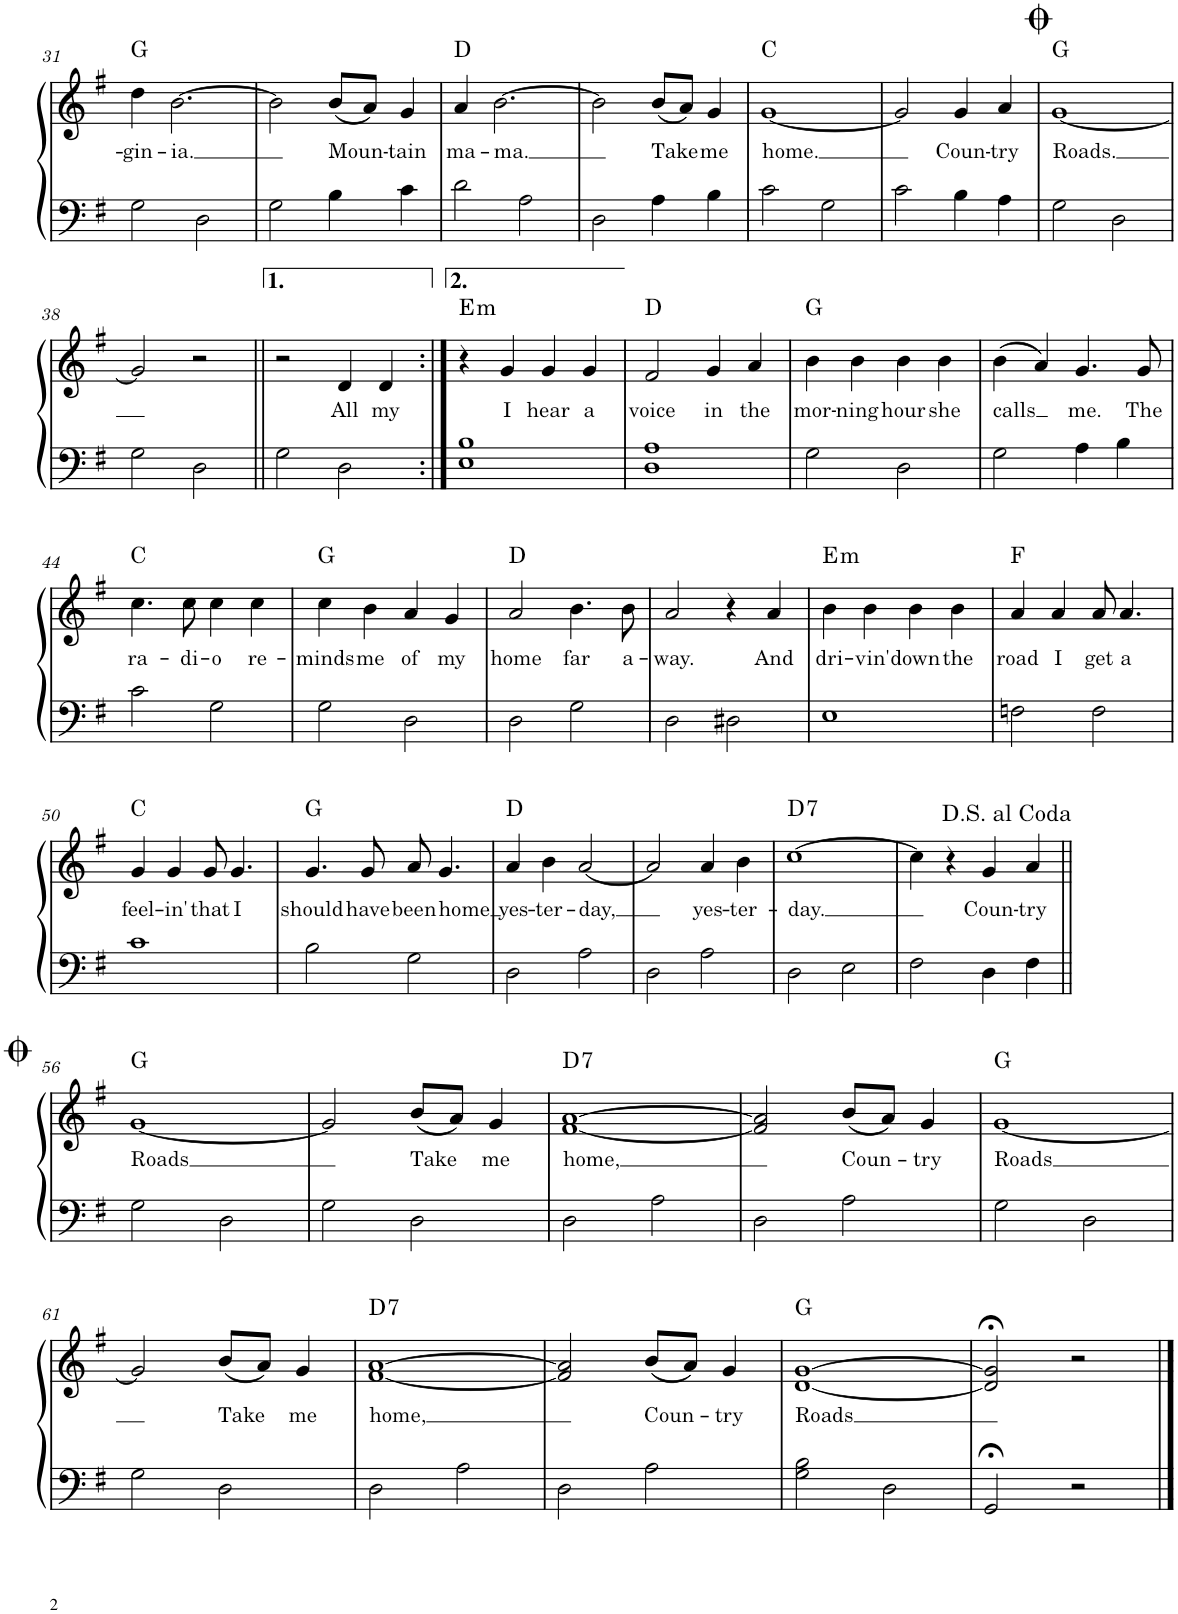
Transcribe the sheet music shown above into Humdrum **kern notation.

**kern	**kern	**text	**harte
*part1	*part1	*part1	*part1
*staff2	*staff1	*staff1	*
*I"Piano	*	*	*
*I'Pno.	*	*	*
!!LO:PB:g=z
*clefF4	*clefG2	*	*
*k[f#]	*k[f#]	*	*
*M4/4	*M4/4	*	*
=31	=31	=31	=31
!	!	!LO:LY:b	!
2G\	4dd\	-gin-	G:maj
!	!	!LO:LY:b	!
.	[2.b\	-ia.	.
2D\	.	.	.
=32	=32	=32	=32
2G\	2b\]	.	.
!	!	!LO:LY:b	!
4B\	(8b/L	Moun-	.
.	8a/J)	.	.
!	!	!LO:LY:b	!
4c\	4g/	-tain	.
=33	=33	=33	=33
!	!	!LO:LY:b	!
2d\	4a/	ma-	D:maj
!	!	!LO:LY:b	!
.	[2.b\	-ma.	.
2A\	.	.	.
=34	=34	=34	=34
2D\	2b\]	.	.
!	!	!LO:LY:b	!
4A\	(8b/L	Take	.
.	8a/J)	.	.
!	!	!LO:LY:b	!
4B\	4g/	me	.
=35	=35	=35	=35
!	!	!LO:LY:b	!
2c\	[1g	home.	C:maj
2G\	.	.	.
=36	=36	=36	=36
2c\	2g/]	.	.
!	!	!LO:LY:b	!
4B\	4g/	Coun-	.
!	!	!LO:LY:b	!
4A\	4a/	-try	.
=37	=37	=37	=37
!	!	!LO:LY:b	!
2G\	[1g	Roads.	G:maj
2D\	.	.	.
!!LO:LB:g=z
=38	=38	=38	=38
2G\	2g/]	.	.
2D\	2r	.	.
=39||	=39||	=39||	=39||
2G\	2r	.	.
!	!	!LO:LY:b	!
2D\	4d/	All	.
!	!	!LO:LY:b	!
.	4d/	my	.
=40:|!	=40:|!	=40:|!	=40:|!
!	!	!	!LO:H:kt=m
1E 1B	4r	.	E:min
!	!	!LO:LY:b	!
.	4g/	I	.
!	!	!LO:LY:b	!
.	4g/	hear	.
!	!	!LO:LY:b	!
.	4g/	a	.
=41	=41	=41	=41
!	!	!LO:LY:b	!
1D 1A	2f#/	voice	D:maj
!	!	!LO:LY:b	!
.	4g/	in	.
!	!	!LO:LY:b	!
.	4a/	the	.
=42	=42	=42	=42
!	!	!LO:LY:b	!
2G\	4b\	mor-	G:maj
!	!	!LO:LY:b	!
.	4b\	-ning	.
!	!	!LO:LY:b	!
2D\	4b\	hour	.
!	!	!LO:LY:b	!
.	4b\	she	.
=43	=43	=43	=43
!	!	!LO:LY:b	!
2G\	(4b\	calls	.
.	4a/)	.	.
!	!	!LO:LY:b	!
4A\	4.g/	me.	.
4B\	.	.	.
!	!	!LO:LY:b	!
.	8g/	The	.
!!LO:LB:g=z
=44	=44	=44	=44
!	!	!LO:LY:b	!
2c\	4.cc\	ra-	C:maj
!	!	!LO:LY:b	!
.	8cc\	-di-	.
!	!	!LO:LY:b	!
2G\	4cc\	-o	.
!	!	!LO:LY:b	!
.	4cc\	re-	.
=45	=45	=45	=45
!	!	!LO:LY:b	!
2G\	4cc\	-minds	G:maj
!	!	!LO:LY:b	!
.	4b\	me	.
!	!	!LO:LY:b	!
2D\	4a/	of	.
!	!	!LO:LY:b	!
.	4g/	my	.
=46	=46	=46	=46
!	!	!LO:LY:b	!
2D\	2a/	home	D:maj
!	!	!LO:LY:b	!
2G\	4.b\	far	.
!	!	!LO:LY:b	!
.	8b\	a-	.
=47	=47	=47	=47
!	!	!LO:LY:b	!
2D\	2a/	-way.	.
2D#X\	4r	.	.
!	!	!LO:LY:b	!
.	4a/	And	.
=48	=48	=48	=48
!	!	!LO:LY:b	!LO:H:kt=m
1E	4b\	dri-	E:min
!	!	!LO:LY:b	!
.	4b\	-vin'	.
!	!	!LO:LY:b	!
.	4b\	down	.
!	!	!LO:LY:b	!
.	4b\	the	.
=49	=49	=49	=49
!	!	!LO:LY:b	!
2Fn\	4a/	road	F:maj
!	!	!LO:LY:b	!
.	4a/	I	.
!	!	!LO:LY:b	!
2F\	8a/	get	.
!	!	!LO:LY:b	!
.	4.a/	a	.
!!LO:LB:g=z
=50	=50	=50	=50
!	!	!LO:LY:b	!
1c	4g/	feel-	C:maj
!	!	!LO:LY:b	!
.	4g/	-in'	.
!	!	!LO:LY:b	!
.	8g/	that	.
!	!	!LO:LY:b	!
.	4.g/	I	.
=51	=51	=51	=51
!	!	!LO:LY:b	!
2B\	4.g/	should	G:maj
!	!	!LO:LY:b	!
.	8g/	have	.
!	!	!LO:LY:b	!
2G\	8a/	been	.
!	!	!LO:LY:b	!
.	4.g/	home	.
=52	=52	=52	=52
!	!	!LO:LY:b	!
2D\	4a/	yes-	D:maj
!	!	!LO:LY:b	!
.	4b\	-ter-	.
!	!	!LO:LY:b	!
2A\	[2a/	-day,	.
=53	=53	=53	=53
2D\	2a/]	.	.
!	!	!LO:LY:b	!
2A\	4a/	yes-	.
!	!	!LO:LY:b	!
.	4b\	-ter-	.
=54	=54	=54	=54
!	!	!LO:LY:b	!LO:H:kt=7
2D\	[1cc	-day.	D:7
2E\	.	.	.
=55	=55	=55	=55
2F#\	4cc\]	.	.
.	4r	.	.
!	!	!LO:LY:b	!
4D\	4g/	Coun-	.
!	!	!LO:LY:b	!
4F#\	4a/	-try	.
!!LO:LB:g=z
=56||	=56||	=56||	=56||
!	!	!LO:LY:b	!
2G\	[1g	Roads	G:maj
2D\	.	.	.
=57	=57	=57	=57
2G\	2g/]	.	.
!	!	!LO:LY:b	!
2D\	(8b/L	Take	.
.	8a/J)	.	.
!	!	!LO:LY:b	!
.	4g/	me	.
=58	=58	=58	=58
!	!	!LO:LY:b	!LO:H:kt=7
2D\	[1f# [1a	home,	D:7
2A\	.	.	.
=59	=59	=59	=59
2D\	2f#/] 2a/]	.	.
!	!	!LO:LY:b	!
2A\	(8b/L	Coun-	.
.	8a/J)	.	.
!	!	!LO:LY:b	!
.	4g/	-try	.
=60	=60	=60	=60
!	!	!LO:LY:b	!
2G\	[1g	Roads	G:maj
2D\	.	.	.
!!LO:LB:g=z
=61	=61	=61	=61
2G\	2g/]	.	.
!	!	!LO:LY:b	!
2D\	(8b/L	Take	.
.	8a/J)	.	.
!	!	!LO:LY:b	!
.	4g/	me	.
=62	=62	=62	=62
!	!	!LO:LY:b	!LO:H:kt=7
2D\	[1f# [1a	home,	D:7
2A\	.	.	.
=63	=63	=63	=63
2D\	2f#/] 2a/]	.	.
!	!	!LO:LY:b	!
2A\	(8b/L	Coun-	.
.	8a/J)	.	.
!	!	!LO:LY:b	!
.	4g/	-try	.
=64	=64	=64	=64
!	!	!LO:LY:b	!
2G\ 2B\	[1d [1g	Roads	G:maj
2D\	.	.	.
=65	=65	=65	=65
2GG;</	2d/];< 2g/];<	.	.
2r	2r	.	.
==	==	==	==
*-	*-	*-	*-
